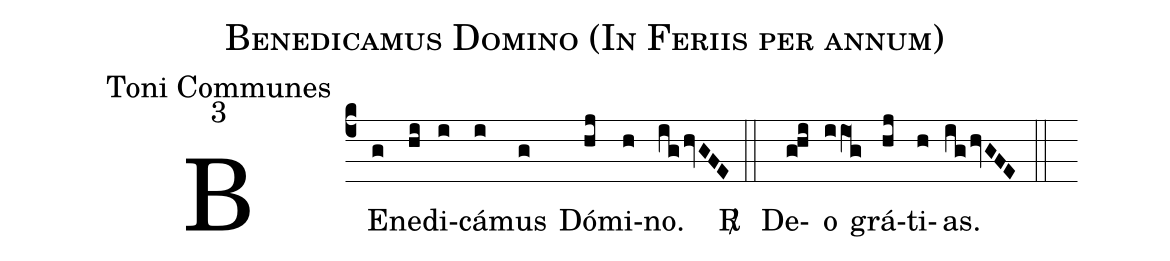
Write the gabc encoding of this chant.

name:Benedicamus Domino (In Feriis per annum);
office-part:Toni Communes;
mode:3;
%%
(c4) BE(g)ne(hi)di(i)cá(i)mus(g) Dó(hj)mi(h)no.(ighvGFE) (::)
<sp>R/</sp> () De(ghi)o(iiO1g)  grá(hj)ti(h)as.(ighvGFE) (::)
